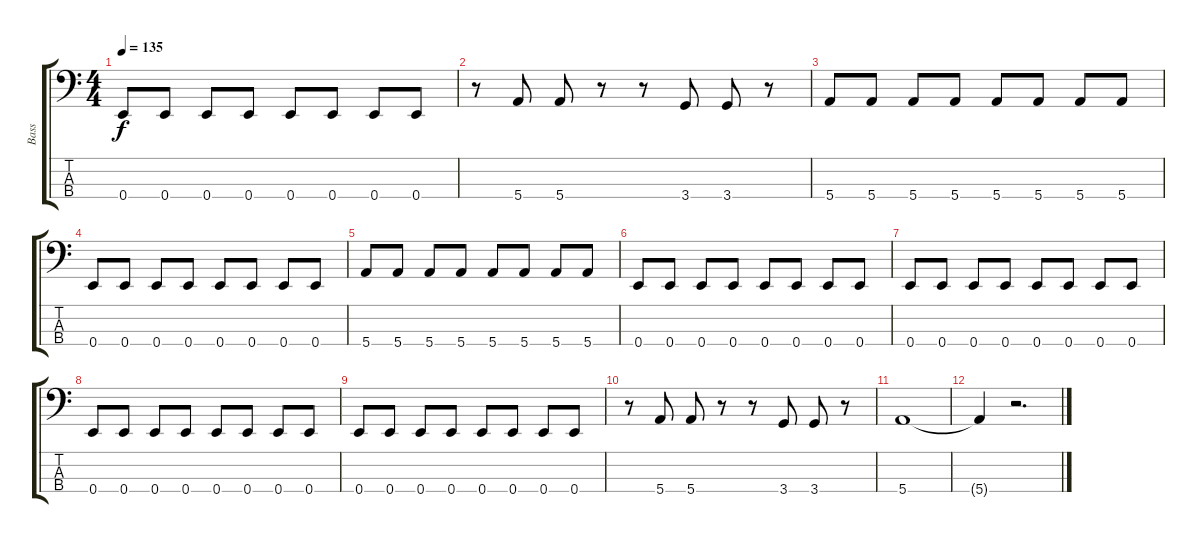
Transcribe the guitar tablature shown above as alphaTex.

\track ("Bass" "Bass") {instrument electricbassfinger}
\staff {score tabs}
\tuning (G2 D2 A1 E1) {hide}
\ts (4 4)
\tempo 135
\clef f4
\ks c
0.4.8{dy f} 0.4.8 0.4.8 0.4.8 0.4.8 0.4.8 0.4.8 0.4.8 |
r.8 5.4.8 5.4.8 r.8 r.8 3.4.8 3.4.8 r.8 |
5.4.8 5.4.8 5.4.8 5.4.8 5.4.8 5.4.8 5.4.8 5.4.8 |
0.4.8 0.4.8 0.4.8 0.4.8 0.4.8 0.4.8 0.4.8 0.4.8 |
5.4.8 5.4.8 5.4.8 5.4.8 5.4.8 5.4.8 5.4.8 5.4.8 |
0.4.8 0.4.8 0.4.8 0.4.8 0.4.8 0.4.8 0.4.8 0.4.8 |
0.4.8 0.4.8 0.4.8 0.4.8 0.4.8 0.4.8 0.4.8 0.4.8 |
0.4.8 0.4.8 0.4.8 0.4.8 0.4.8 0.4.8 0.4.8 0.4.8 |
0.4.8 0.4.8 0.4.8 0.4.8 0.4.8 0.4.8 0.4.8 0.4.8 |
r.8 5.4.8 5.4.8 r.8 r.8 3.4.8 3.4.8 r.8 |
5.4.1 |
5.4{t}.4 r.2{d}
